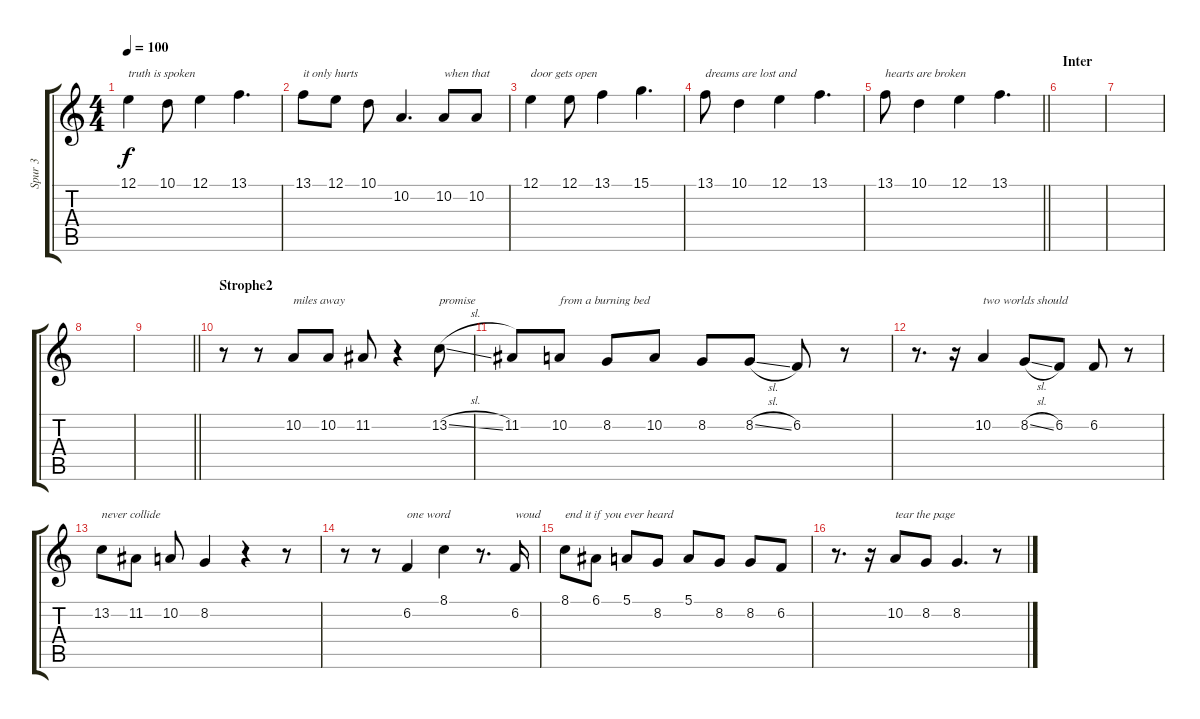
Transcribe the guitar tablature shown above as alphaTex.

\track ("Spur 3" "Spur 3") {instrument altosax}
\staff {score tabs}
\tuning (E4 B3 G3 D3 A2 E2) {hide}
\ts (4 4)
\tempo 100
\clef g2
\ks c
12.1.4{txt "truth is spoken" dy f} 10.1.8 12.1.4 13.1.4{d} |
13.1.8{txt "it only hurts"} 12.1.8 10.1.8 10.2.4{d} 10.2.8{txt "when that"} 10.2.8 |
12.1.4{txt "door gets open"} 12.1.8 13.1.4 15.1.4{d} |
13.1.8{txt "dreams are lost and"} 10.1.4 12.1.4 13.1.4{d} |
\barLineRight lightlight
13.1.8{txt "hearts are broken"} 10.1.4 12.1.4 13.1.4{d} |
\section ("" "Inter")
|
|
|
\barLineRight lightlight
|
\section ("" "Strophe2")
r.8 r.8 10.2.8{txt "miles away"} 10.2.8 11.2.8 r.4 13.2{sl}.8{txt "promise"} |
11.2.8 10.2.8{txt "from a burning bed"} 8.2.8 10.2.8 8.2.8 8.2{sl}.8 6.2.8 r.8 |
r.8{d} r.16 10.2.4{txt "two worlds should"} 8.2{sl}.8 6.2.8 6.2.8 r.8 |
13.2.8{txt "never collide"} 11.2.8 10.2.8 8.2.4 r.4 r.8 |
r.8 r.8 6.2.4{txt "one word"} 8.1.4 r.8{d} 6.2.16{txt "woud"} |
8.1.8{txt "end it if you ever heard"} 6.1.8 5.1.8 8.2.8 5.1.8 8.2.8 8.2.8 6.2.8 |
r.8{d} r.16 10.2.8{txt "tear the page "} 8.2.8 8.2.4{d} r.8
